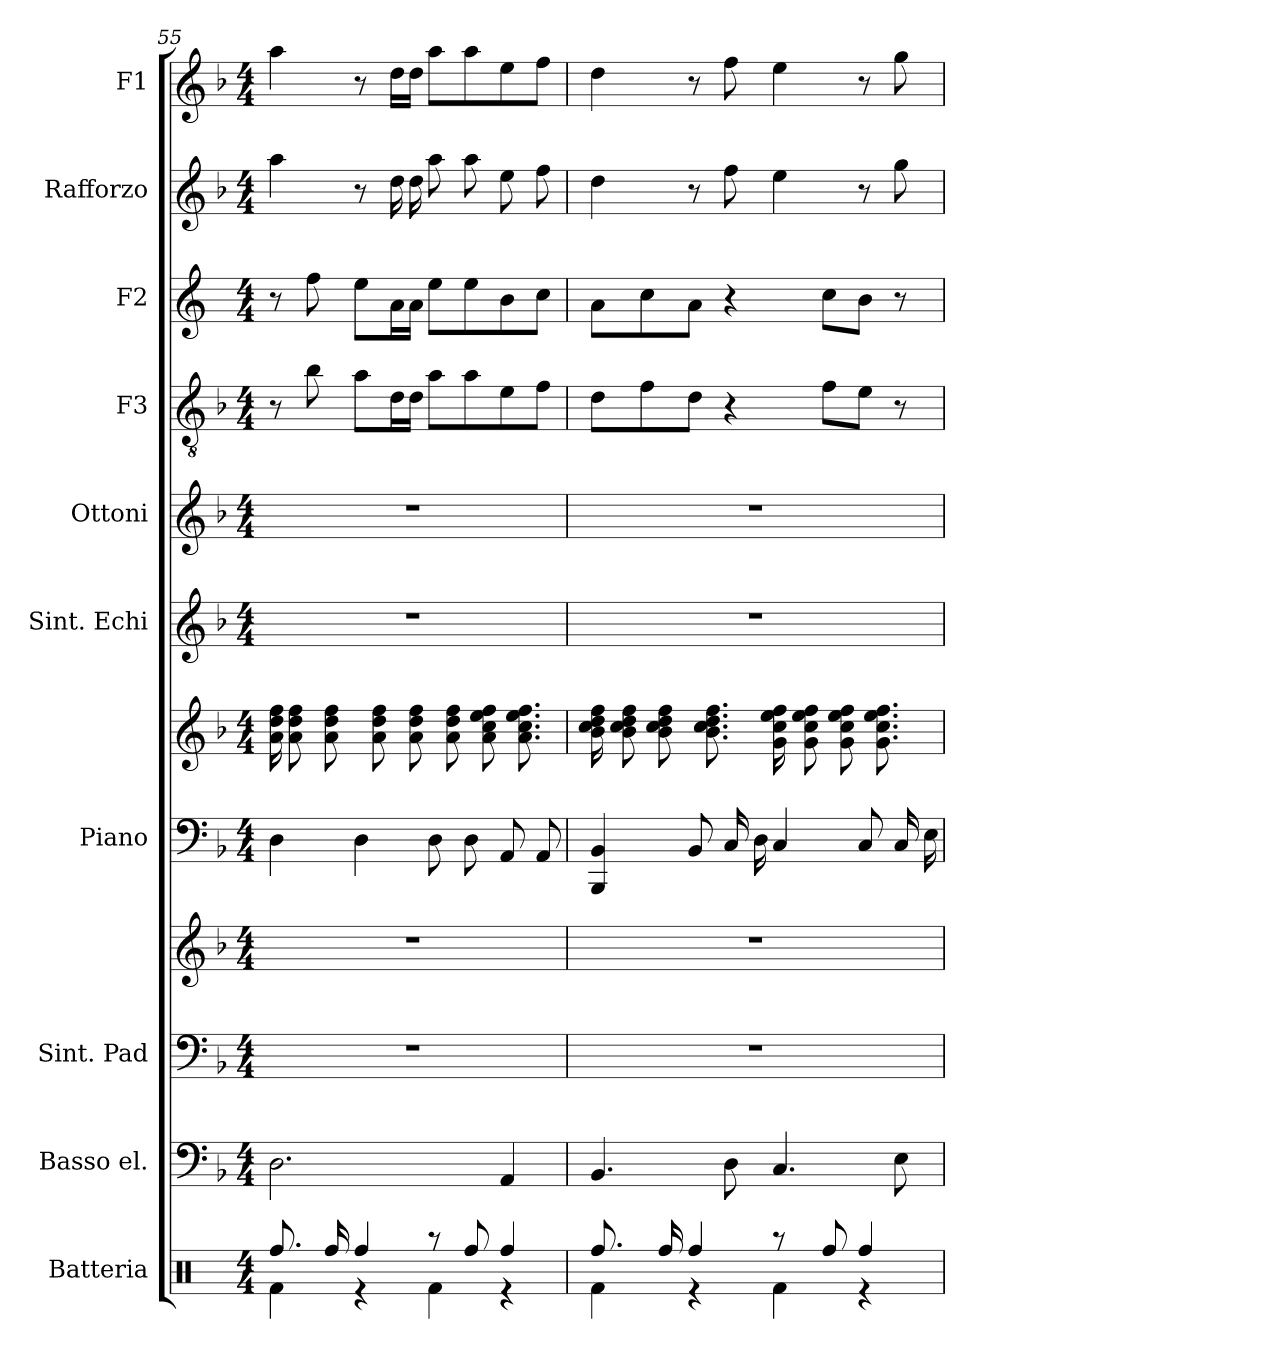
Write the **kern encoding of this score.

**kern	**kern	**kern	**kern	**kern	**kern	**kern	**kern	**kern	**kern	**kern	**kern
*part10	*part9	*part8	*part8	*part7	*part7	*part6	*part5	*part4	*part3	*part2	*part1
*staff12	*staff11	*staff10	*staff9	*staff8	*staff7	*staff6	*staff5	*staff4	*staff3	*staff2	*staff1
*I"Batteria	*I"Basso el.	*I"Sint. Pad	*	*I"Piano	*	*I"Sint. Echi	*I"Ottoni	*I"F3	*I"F2	*I"Rafforzo	*I"F1
*I'Bat	*I'B.el	*I'SintP	*	*	*	*I'SintE	*I'Ott	*I'F3	*I'F2	*I'Rfz	*I'F1
!!LO:LB:g=z
*clefX	*clefF4	*clefF4	*clefG2	*clefF4	*clefG2	*clefG2	*clefG2	*clefGv2	*clefG2	*clefG2	*clefG2
*	*ITrd7c12	*	*	*	*	*	*	*	*ITrd4c7	*ITrd7c12	*ITrd7c12
*k[]	*k[b-]	*k[b-]	*k[b-]	*k[b-]	*k[b-]	*k[b-]	*k[b-]	*k[b-]	*k[b-]	*k[b-]	*k[b-]
*M4/4	*M4/4	*M4/4	*M4/4	*M4/4	*M4/4	*M4/4	*M4/4	*M4/4	*M4/4	*M4/4	*M4/4
=55	=55	=55	=55	=55	=55	=55	=55	=55	=55	=55	=55
*^	*	*	*	*	*	*	*	*	*	*	*
8.Rff/	4Rf\	2.DD\	1r	1r	4D\	16a\ 16dd\ 16ff\	1r	1r	8r	8r	4a\	4a\
.	.	.	.	.	.	8a\ 8dd\ 8ff\	.	.	.	.	.	.
.	.	.	.	.	.	.	.	.	8b-\	8b-\	.	.
16Rff/	.	.	.	.	.	8a\ 8dd\ 8ff\	.	.	.	.	.	.
4Rff/	4r	.	.	.	4D\	.	.	.	8a\L	8a\L	8r	8r
.	.	.	.	.	.	8a\ 8dd\ 8ff\	.	.	.	.	.	.
.	.	.	.	.	.	.	.	.	16d\L	16d\L	16d\	16d\LL
.	.	.	.	.	.	8a\ 8dd\ 8ff\	.	.	16d\JJ	16d\JJ	16d\	16d\JJ
8r	4Rf\	.	.	.	8D\	.	.	.	8a\L	8a\L	8a\	8a\L
.	.	.	.	.	.	8a\ 8dd\ 8ff\	.	.	.	.	.	.
8Rff/	.	.	.	.	8D\	.	.	.	8a\	8a\	8a\	8a\
.	.	.	.	.	.	8a\ 8cc\ 8ee\ 8ff\	.	.	.	.	.	.
4Rff/	4r	4AAA/	.	.	8AA/	.	.	.	8e\	8e\	8e\	8e\
.	.	.	.	.	.	8.a\ 8.cc\ 8.ee\ 8.ff\	.	.	.	.	.	.
.	.	.	.	.	8AA/	.	.	.	8f\J	8f\J	8f\	8f\J
=56	=56	=56	=56	=56	=56	=56	=56	=56	=56	=56	=56	=56
8.Rff/	4Rf\	4.BBB-/	1r	1r	4BBB-/ 4BB-/	16b-\ 16cc\ 16dd\ 16ff\	1r	1r	8d\L	8d\L	4d\	4d\
.	.	.	.	.	.	8b-\ 8cc\ 8dd\ 8ff\	.	.	.	.	.	.
.	.	.	.	.	.	.	.	.	8f\	8f\	.	.
16Rff/	.	.	.	.	.	8b-\ 8cc\ 8dd\ 8ff\	.	.	.	.	.	.
4Rff/	4r	.	.	.	8BB-/	.	.	.	8d\J	8d\J	8r	8r
.	.	.	.	.	.	8.b-\ 8.cc\ 8.dd\ 8.ff\	.	.	.	.	.	.
.	.	8DD\	.	.	16C/	.	.	.	4r	4r	8f\	8f\
.	.	.	.	.	16D\	.	.	.	.	.	.	.
8r	4Rf\	4.CC/	.	.	4C/	16g\ 16cc\ 16ee\ 16ff\	.	.	.	.	4e\	4e\
.	.	.	.	.	.	8g\ 8cc\ 8ee\ 8ff\	.	.	.	.	.	.
8Rff/	.	.	.	.	.	.	.	.	8f\L	8f\L	.	.
.	.	.	.	.	.	8g\ 8cc\ 8ee\ 8ff\	.	.	.	.	.	.
4Rff/	4r	.	.	.	8C/	.	.	.	8e\J	8e\J	8r	8r
.	.	.	.	.	.	8.g\ 8.cc\ 8.ee\ 8.ff\	.	.	.	.	.	.
.	.	8EE\	.	.	16C/	.	.	.	8r	8r	8g\	8g\
.	.	.	.	.	16E\	.	.	.	.	.	.	.
*v	*v	*	*	*	*	*	*	*	*	*	*	*
=	=	=	=	=	=	=	=	=	=	=	=
*-	*-	*-	*-	*-	*-	*-	*-	*-	*-	*-	*-
